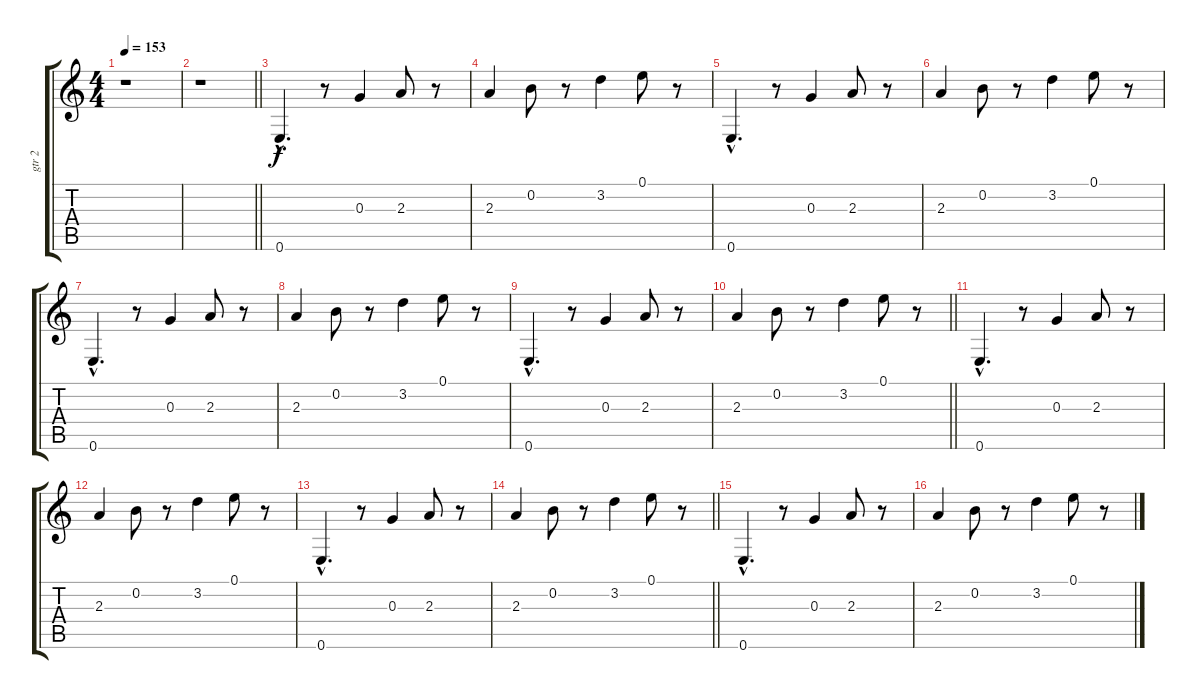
\track ("gtr 2" "gtr 2") {instrument distortionguitar}
\staff {score tabs}
\tuning (E4 B3 G3 D3 A2 E2) {hide}
\ts (4 4)
\tempo 153
\clef g2
\ks c
r.1{dy f} |
\barLineRight lightlight
r.1 |
0.6{hac}.4{d} r.8 0.3.4 2.3.8 r.8 |
2.3.4 0.2.8 r.8 3.2.4 0.1.8 r.8 |
0.6{hac}.4{d} r.8 0.3.4 2.3.8 r.8 |
2.3.4 0.2.8 r.8 3.2.4 0.1.8 r.8 |
0.6{hac}.4{d} r.8 0.3.4 2.3.8 r.8 |
2.3.4 0.2.8 r.8 3.2.4 0.1.8 r.8 |
0.6{hac}.4{d} r.8 0.3.4 2.3.8 r.8 |
\barLineRight lightlight
2.3.4 0.2.8 r.8 3.2.4 0.1.8 r.8 |
0.6{hac}.4{d} r.8 0.3.4 2.3.8 r.8 |
2.3.4 0.2.8 r.8 3.2.4 0.1.8 r.8 |
0.6{hac}.4{d} r.8 0.3.4 2.3.8 r.8 |
\barLineRight lightlight
2.3.4 0.2.8 r.8 3.2.4 0.1.8 r.8 |
0.6{hac}.4{d} r.8 0.3.4 2.3.8 r.8 |
2.3.4 0.2.8 r.8 3.2.4 0.1.8 r.8
